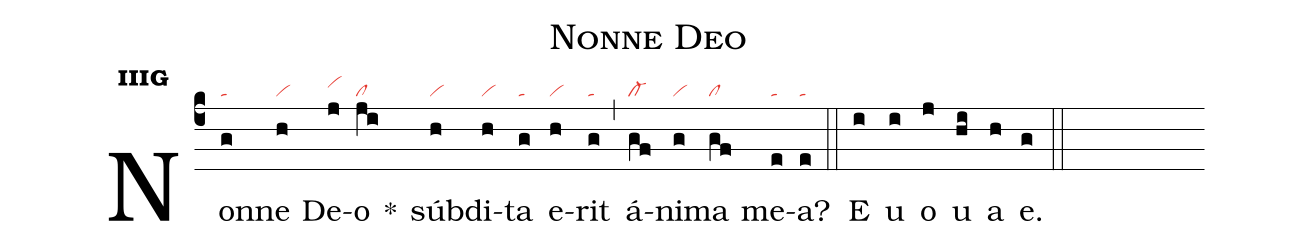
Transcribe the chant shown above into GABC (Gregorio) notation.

name:Nonne Deo;
office-part:an;
mode:3g;
nabc-lines:1;
%%
initial-style: 1;
name:Nonne Deo;
mode: 3;
office-part: Antiphona;
annotation: Ant.;
annotation: 3 g;
nabc-lines:1;
%%
(c4) Non(g|ta)ne(h|vi) De(j|vihi)o(ji|cl) <sp>*</sp>() súb(h|vi)di(h|vi)ta(g|ta) e(h|vi)rit(g|ta) (,) á(gf|cl-)ni(g|vi)ma(gf|cl) me(e|ta)a?(e|ta) (::)
<eu>E(i) u(i) o(j) u(hi) a(h) e.</eu>(g) (::)
